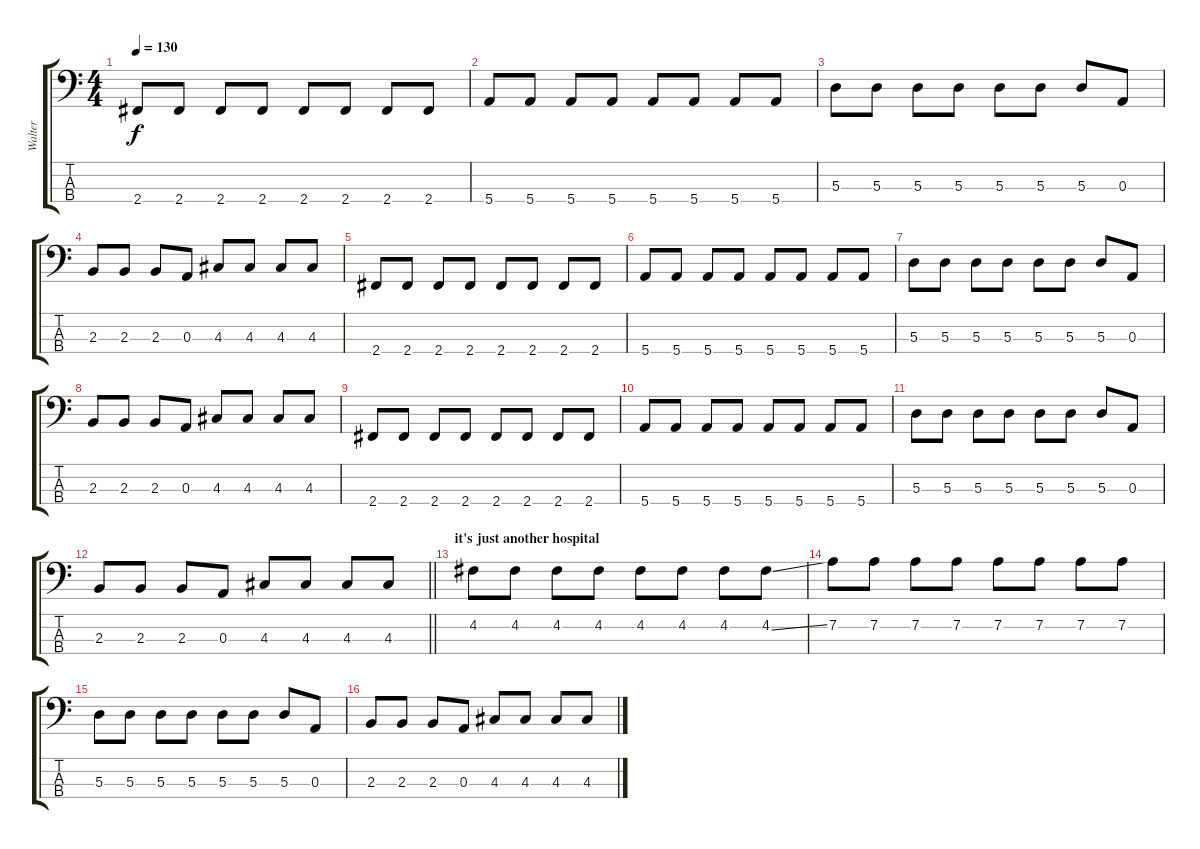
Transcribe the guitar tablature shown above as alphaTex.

\track ("Walter" "Walter") {instrument electricbassfinger}
\staff {score tabs}
\tuning (G2 D2 A1 E1) {hide}
\ts (4 4)
\tempo 130
\clef f4
\ks c
2.4.8{dy f} 2.4.8 2.4.8 2.4.8 2.4.8 2.4.8 2.4.8 2.4.8 |
5.4.8 5.4.8 5.4.8 5.4.8 5.4.8 5.4.8 5.4.8 5.4.8 |
5.3.8 5.3.8 5.3.8 5.3.8 5.3.8 5.3.8 5.3.8 0.3.8 |
2.3.8 2.3.8 2.3.8 0.3.8 4.3.8 4.3.8 4.3.8 4.3.8 |
2.4.8 2.4.8 2.4.8 2.4.8 2.4.8 2.4.8 2.4.8 2.4.8 |
5.4.8 5.4.8 5.4.8 5.4.8 5.4.8 5.4.8 5.4.8 5.4.8 |
5.3.8 5.3.8 5.3.8 5.3.8 5.3.8 5.3.8 5.3.8 0.3.8 |
2.3.8 2.3.8 2.3.8 0.3.8 4.3.8 4.3.8 4.3.8 4.3.8 |
2.4.8 2.4.8 2.4.8 2.4.8 2.4.8 2.4.8 2.4.8 2.4.8 |
5.4.8 5.4.8 5.4.8 5.4.8 5.4.8 5.4.8 5.4.8 5.4.8 |
5.3.8 5.3.8 5.3.8 5.3.8 5.3.8 5.3.8 5.3.8 0.3.8 |
\barLineRight lightlight
2.3.8 2.3.8 2.3.8 0.3.8 4.3.8 4.3.8 4.3.8 4.3.8 |
\section ("" "it's just another hospital")
4.2.8 4.2.8 4.2.8 4.2.8 4.2.8 4.2.8 4.2.8 4.2{ss}.8 |
7.2.8 7.2.8 7.2.8 7.2.8 7.2.8 7.2.8 7.2.8 7.2.8 |
5.3.8 5.3.8 5.3.8 5.3.8 5.3.8 5.3.8 5.3.8 0.3.8 |
2.3.8 2.3.8 2.3.8 0.3.8 4.3.8 4.3.8 4.3.8 4.3.8
